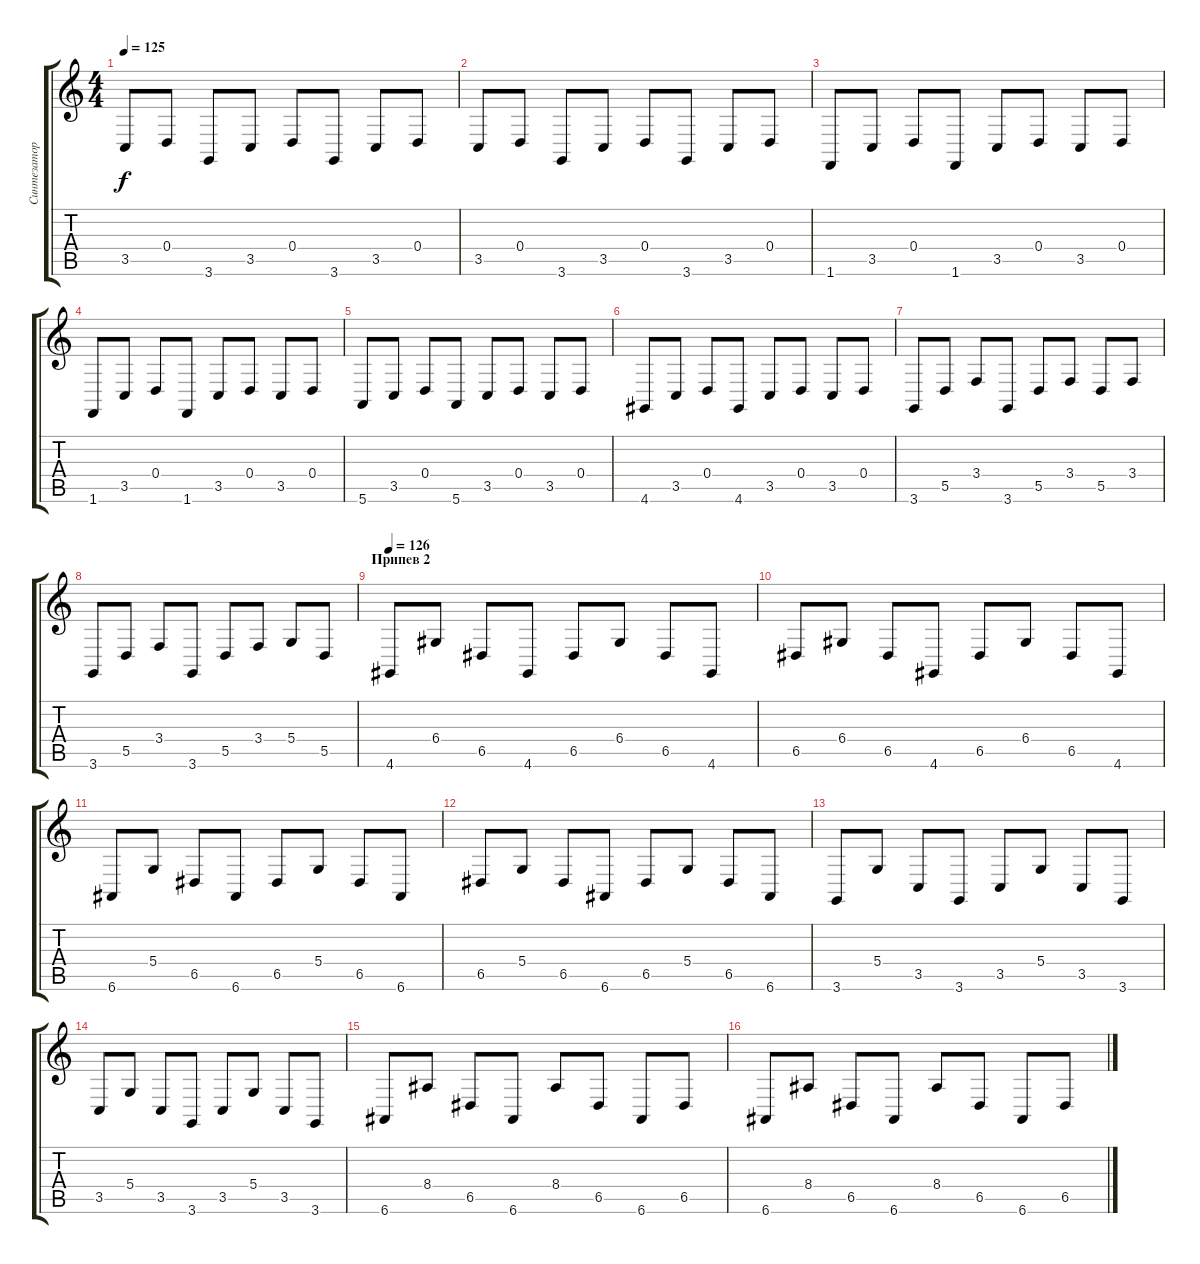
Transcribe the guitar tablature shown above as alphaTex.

\track ("Синтезатор" "Синтезатор") {instrument pad3polysynth}
\staff {score tabs}
\tuning (E4 B3 G3 D3 A2 E2) {hide}
\ts (4 4)
\tempo 125
\clef g2
\ks c
3.5.8{dy f volume 12} 0.4.8 3.6.8 3.5.8 0.4.8 3.6.8 3.5.8 0.4.8 |
3.5.8 0.4.8 3.6.8 3.5.8 0.4.8 3.6.8 3.5.8 0.4.8 |
1.6.8 3.5.8 0.4.8 1.6.8 3.5.8 0.4.8 3.5.8 0.4.8 |
1.6.8 3.5.8 0.4.8 1.6.8 3.5.8 0.4.8 3.5.8 0.4.8 |
5.6.8 3.5.8 0.4.8 5.6.8 3.5.8 0.4.8 3.5.8 0.4.8 |
4.6.8 3.5.8 0.4.8 4.6.8 3.5.8 0.4.8 3.5.8 0.4.8 |
3.6.8{volume 14} 5.5.8 3.4.8 3.6.8 5.5.8 3.4.8 5.5.8 3.4.8 |
3.6.8 5.5.8 3.4.8 3.6.8 5.5.8 3.4.8 5.4.8 5.5.8 |
\section ("" "Припев 2")
\tempo 126
4.6.8{volume 11} 6.4.8 6.5.8 4.6.8 6.5.8 6.4.8 6.5.8 4.6.8 |
6.5.8 6.4.8 6.5.8 4.6.8 6.5.8 6.4.8 6.5.8 4.6.8 |
6.6.8 5.4.8 6.5.8 6.6.8 6.5.8 5.4.8 6.5.8 6.6.8 |
6.5.8 5.4.8 6.5.8 6.6.8 6.5.8 5.4.8 6.5.8 6.6.8 |
3.6.8 5.4.8 3.5.8 3.6.8 3.5.8 5.4.8 3.5.8 3.6.8 |
3.5.8 5.4.8 3.5.8 3.6.8 3.5.8 5.4.8 3.5.8 3.6.8 |
6.6.8 8.4.8 6.5.8 6.6.8 8.4.8 6.5.8 6.6.8 6.5.8 |
6.6.8 8.4.8 6.5.8 6.6.8 8.4.8 6.5.8 6.6.8 6.5.8
